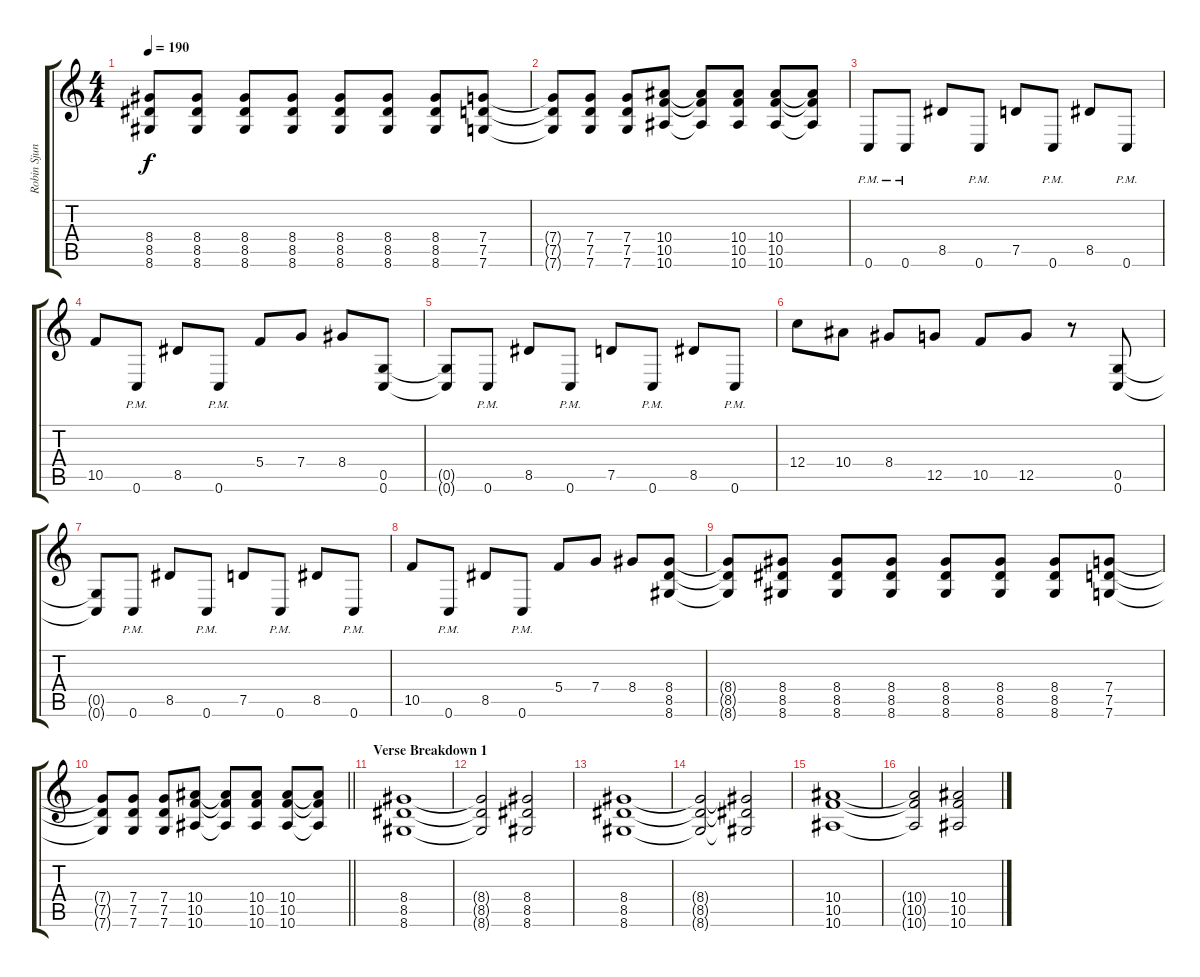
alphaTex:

\track ("Robin Sjunnesson" "Robin Sjun") {instrument distortionguitar}
\staff {score tabs}
\tuning (D4 A3 F3 C3 G2 C2) {hide}
\ts (4 4)
\tempo 190
\clef g2
\ks c
(8.4{t} 8.5{t} 8.6{t}).8{dy f} (8.4 8.5 8.6).8 (8.4 8.5 8.6).8 (8.4 8.5 8.6).8 (8.4 8.5 8.6).8 (8.4 8.5 8.6).8 (8.4 8.5 8.6).8 (7.4 7.5 7.6).8 |
(7.4{t} 7.5{t} 7.6{t}).8 (7.4 7.5 7.6).8 (7.4 7.5 7.6).8 (10.4 10.5 10.6).8 (10.4{t} 10.5{t} 10.6{t}).8 (10.4 10.5 10.6).8 (10.4 10.5 10.6).8 (10.4{t} 10.5{t} 10.6{t}).8 |
0.6{pm}.8 0.6{pm}.8 8.5.8 0.6{pm}.8 7.5.8 0.6{pm}.8 8.5.8 0.6{pm}.8 |
10.5.8 0.6{pm}.8 8.5.8 0.6{pm}.8 5.4.8 7.4.8 8.4.8 (0.5 0.6).8 |
(0.5{t} 0.6{t}).8 0.6{pm}.8 8.5.8 0.6{pm}.8 7.5.8 0.6{pm}.8 8.5.8 0.6{pm}.8 |
12.4.8 10.4.8 8.4.8 12.5.8 10.5.8 12.5.8 r.8 (0.5 0.6).8 |
(0.5{t} 0.6{t}).8 0.6{pm}.8 8.5.8 0.6{pm}.8 7.5.8 0.6{pm}.8 8.5.8 0.6{pm}.8 |
10.5.8 0.6{pm}.8 8.5.8 0.6{pm}.8 5.4.8 7.4.8 8.4.8 (8.4 8.5 8.6).8 |
(8.4{t} 8.5{t} 8.6{t}).8 (8.4 8.5 8.6).8 (8.4 8.5 8.6).8 (8.4 8.5 8.6).8 (8.4 8.5 8.6).8 (8.4 8.5 8.6).8 (8.4 8.5 8.6).8 (7.4 7.5 7.6).8 |
\barLineRight lightlight
(7.4{t} 7.5{t} 7.6{t}).8 (7.4 7.5 7.6).8 (7.4 7.5 7.6).8 (10.4 10.5 10.6).8 (10.4{t} 10.5{t} 10.6{t}).8 (10.4 10.5 10.6).8 (10.4 10.5 10.6).8 (10.4{t} 10.5{t} 10.6{t}).8 |
\section ("" "Verse Breakdown 1")
(8.4 8.5 8.6).1 |
(8.4{t} 8.5{t} 8.6{t}).2 (8.4 8.5 8.6).2 |
(8.4 8.5 8.6).1 |
(8.4{t} 8.5{t} 8.6{t}).2 (8.4{t} 8.5{t} 8.6{t}).2 |
(10.4 10.5 10.6).1 |
(10.4{t} 10.5{t} 10.6{t}).2 (10.4 10.5 10.6).2
